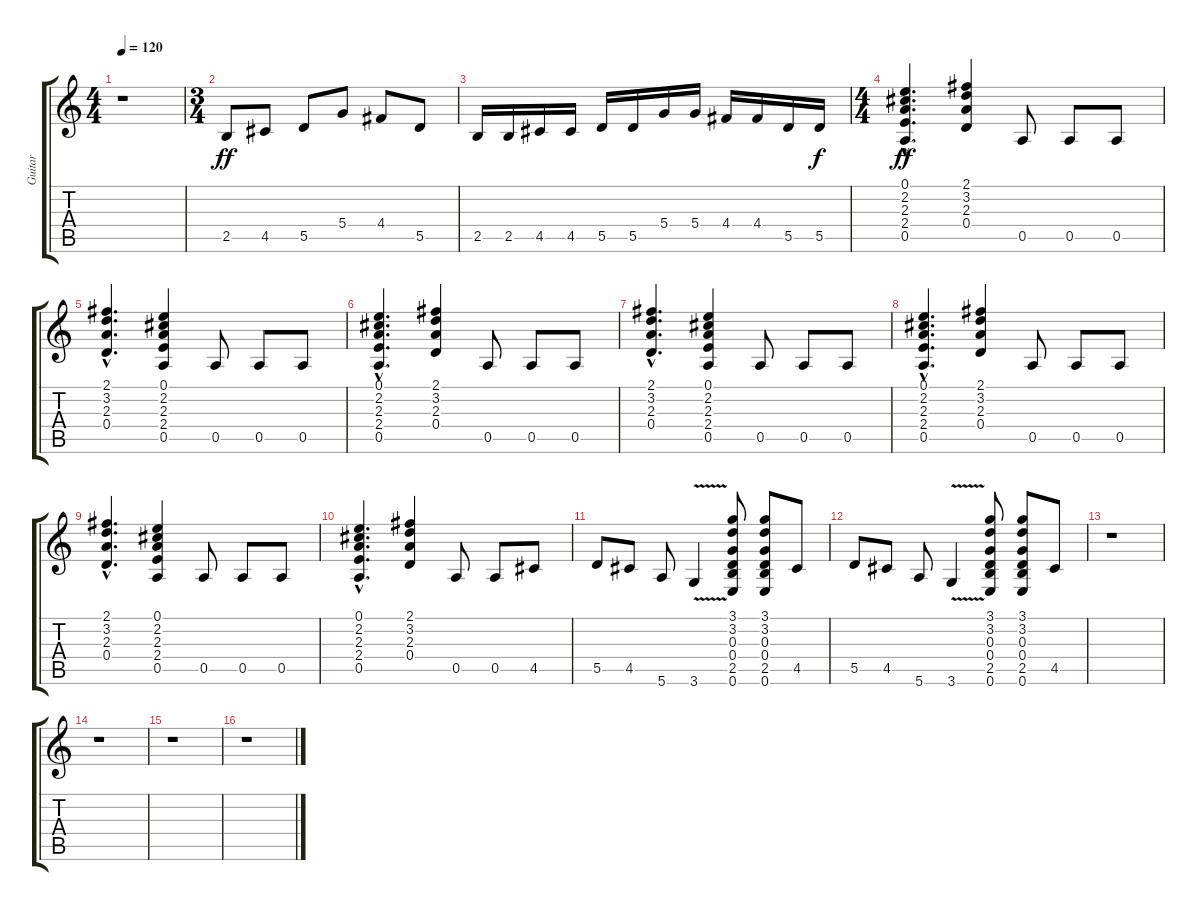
\track ("Guitar" "Guitar") {instrument overdrivenguitar}
\staff {score tabs}
\tuning (E4 B3 G3 D3 A2 E2) {hide}
\ts (4 4)
\tempo 120
\clef g2
\ks c
r.1{dy ff instrument overdrivenguitar} |
\ts (3 4)
2.5.8 4.5.8 5.5.8 5.4.8 4.4.8 5.5.8 |
2.5.16 2.5.16 4.5.16 4.5.16 5.5.16 5.5.16 5.4.16 5.4.16 4.4.16 4.4.16 5.5.16 5.5.16{dy f} |
\ts (4 4)
(0.1{hac} 2.2{hac} 2.3{hac} 2.4{hac} 0.5{hac}).4{d dy ff} (2.1 3.2 2.3 0.4).4 0.5.8 0.5.8 0.5.8 |
(2.1{hac} 3.2{hac} 2.3{hac} 0.4{hac}).4{d} (0.1 2.2 2.3 2.4 0.5).4 0.5.8 0.5.8 0.5.8 |
(0.1{hac} 2.2{hac} 2.3{hac} 2.4{hac} 0.5{hac}).4{d} (2.1 3.2 2.3 0.4).4 0.5.8 0.5.8 0.5.8 |
(2.1{hac} 3.2{hac} 2.3{hac} 0.4{hac}).4{d} (0.1 2.2 2.3 2.4 0.5).4 0.5.8 0.5.8 0.5.8 |
(0.1{hac} 2.2{hac} 2.3{hac} 2.4{hac} 0.5{hac}).4{d} (2.1 3.2 2.3 0.4).4 0.5.8 0.5.8 0.5.8 |
(2.1{hac} 3.2{hac} 2.3{hac} 0.4{hac}).4{d} (0.1 2.2 2.3 2.4 0.5).4 0.5.8 0.5.8 0.5.8 |
(0.1{hac} 2.2{hac} 2.3{hac} 2.4{hac} 0.5{hac}).4{d} (2.1 3.2 2.3 0.4).4 0.5.8 0.5.8 4.5.8 |
5.5.8 4.5.8 5.6.8 3.6{v}.4 (3.1 3.2 0.3 0.4 2.5 0.6).8 (3.1 3.2 0.3 0.4 2.5 0.6).8 4.5.8 |
5.5.8 4.5.8 5.6.8 3.6{v}.4 (3.1 3.2 0.3 0.4 2.5 0.6).8 (3.1 3.2 0.3 0.4 2.5 0.6).8 4.5.8 |
r.1 |
r.1 |
r.1 |
r.1
